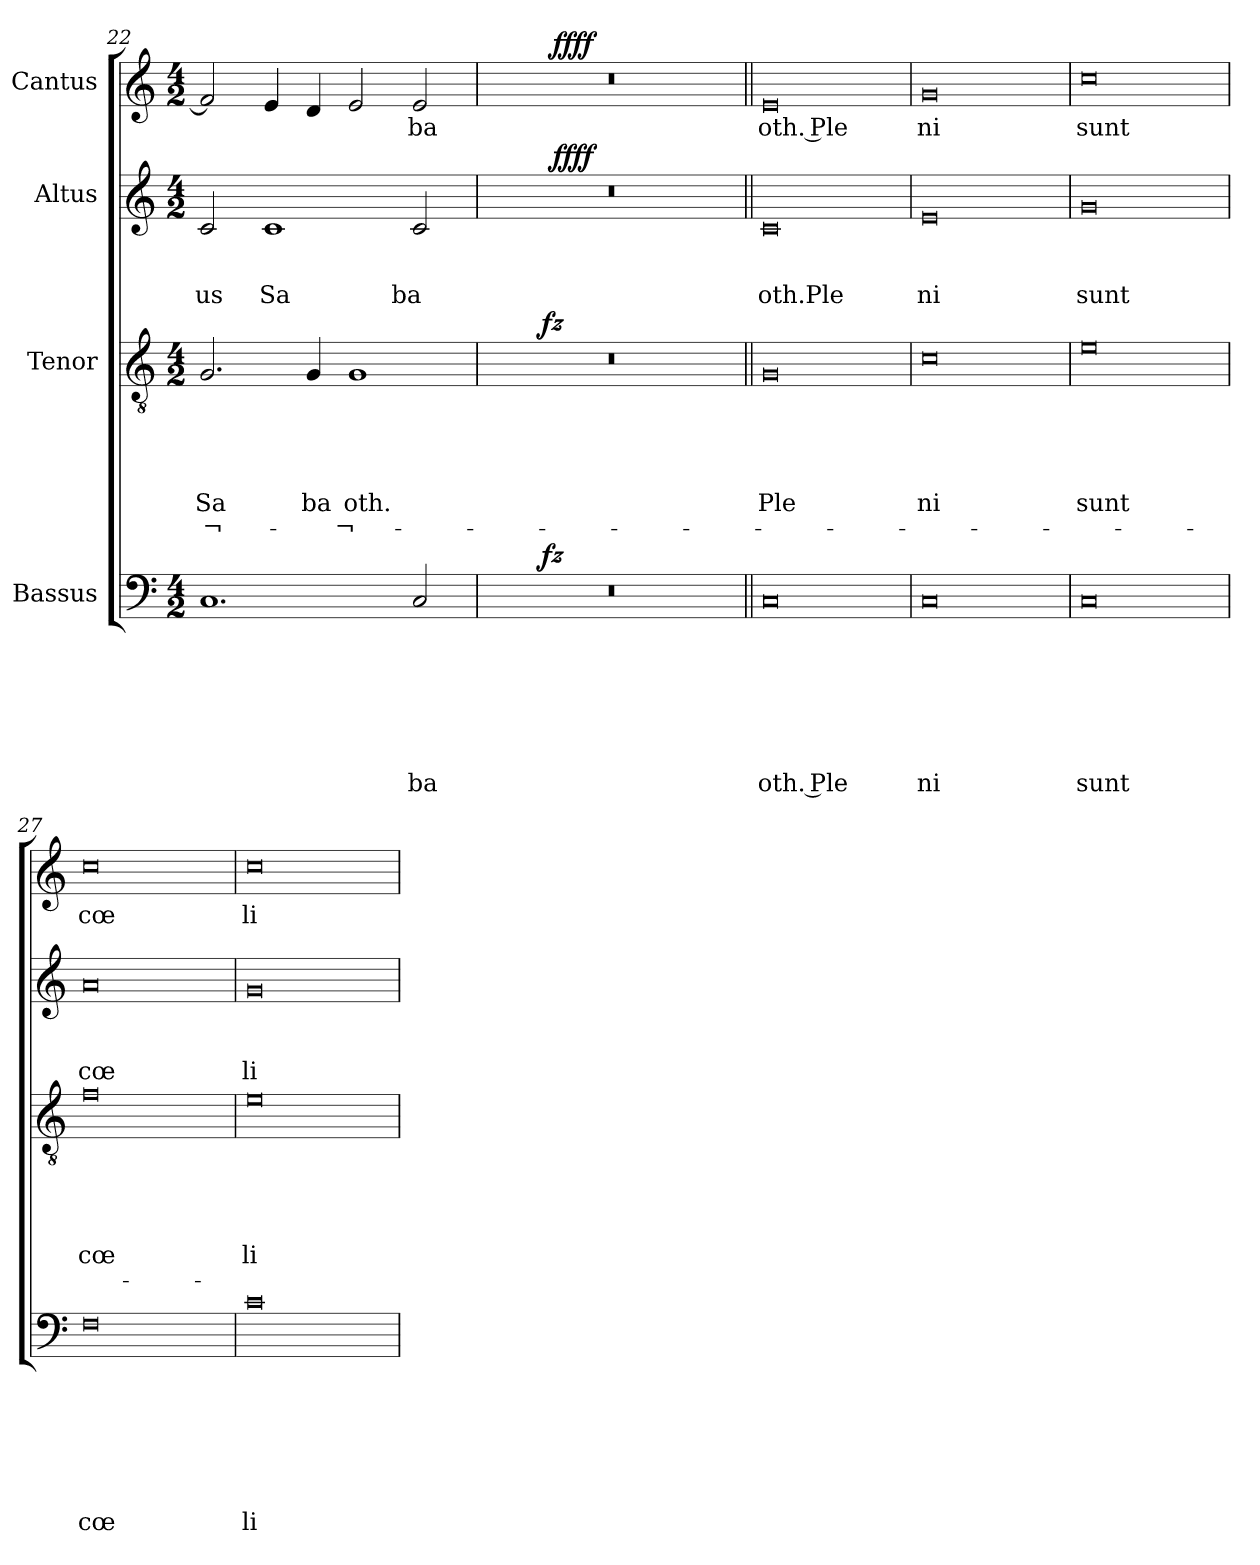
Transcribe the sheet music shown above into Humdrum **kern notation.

**kern	**text	**text	**text	**text	**text	**text	**text	**dynam	**kern	**text	**text	**text	**text	**text	**text	**dynam	**kern	**text	**text	**text	**dynam	**kern	**text	**dynam
*part4	*part4	*part4	*part4	*part4	*part4	*part4	*part4	*part4	*part3	*part3	*part3	*part3	*part3	*part3	*part3	*part3	*part2	*part2	*part2	*part2	*part2	*part1	*part1	*part1
*staff4	*staff4	*staff4	*staff4	*staff4	*staff4	*staff4	*staff4	*staff4	*staff3	*staff3	*staff3	*staff3	*staff3	*staff3	*staff3	*staff3	*staff2	*staff2	*staff2	*staff2	*staff2	*staff1	*staff1	*staff1
*I"Bassus	*	*	*	*	*	*	*	*	*I"Tenor	*	*	*	*	*	*	*	*I"Altus	*	*	*	*	*I"Cantus	*	*
*clefF4	*	*	*	*	*	*	*	*	*clefGv2	*	*	*	*	*	*	*	*clefG2	*	*	*	*	*clefG2	*	*
*k[]	*	*	*	*	*	*	*	*	*k[]	*	*	*	*	*	*	*	*k[]	*	*	*	*	*k[]	*	*
*C:	*	*	*	*	*	*	*	*	*C:	*	*	*	*	*	*	*	*C:	*	*	*	*	*C:	*	*
*M4/2	*	*	*	*	*	*	*	*	*M4/2	*	*	*	*	*	*	*	*M4/2	*	*	*	*	*M4/2	*	*
=22	=22	=22	=22	=22	=22	=22	=22	=22	=22	=22	=22	=22	=22	=22	=22	=22	=22	=22	=22	=22	=22	=22	=22	=22
!	!	!	!	!	!	!	!	!	!	!	!	!	!	!LO:LY:b	!LO:LY:b	!	!	!	!	!LO:LY:b	!	!	!	!
1.C	.	.	.	.	.	.	.	.	2.G/	.	.	.	.	Sa	-¬-	.	2c/	.	.	us	.	2f/]	.	.
!	!	!	!	!	!	!	!	!	!	!	!	!	!	!	!	!	!	!	!	!LO:LY:b	!	!	!	!
.	.	.	.	.	.	.	.	.	.	.	.	.	.	.	.	.	1c	.	.	Sa	.	4e/	.	.
!	!	!	!	!	!	!	!	!	!	!	!	!	!	!LO:LY:b	!	!	!	!	!	!	!	!	!	!
.	.	.	.	.	.	.	.	.	4G/	.	.	.	.	ba	.	.	.	.	.	.	.	4d/	.	.
!	!	!	!	!	!	!	!	!	!	!	!	!	!	!LO:LY:b	!LO:LY:b	!	!	!	!	!	!	!	!	!
.	.	.	.	.	.	.	.	.	1G	.	.	.	.	oth.	-¬-	.	.	.	.	.	.	2e/	.	.
!	!	!	!	!	!	!	!LO:LY:b	!	!	!	!	!	!	!	!	!	!	!	!	!LO:LY:b	!	!	!LO:LY:b	!
2C/	.	.	.	.	.	.	ba	.	.	.	.	.	.	.	.	.	2c/	.	.	ba	.	2e/	ba	.
=23	=23	=23	=23	=23	=23	=23	=23	=23	=23	=23	=23	=23	=23	=23	=23	=23	=23	=23	=23	=23	=23	=23	=23	=23
*^	*	*	*	*	*	*	*	*	*^	*	*	*	*	*	*	*	*^	*	*	*	*	*^	*	*
0r	4..ryy	.	.	.	.	.	.	.	.	0r	4..ryy	.	.	.	.	.	.	.	0r	4...ryy	.	.	.	.	0r	4...ryy	.	.
!	!	!	!	!	!	!	!	!	!LO:DY:b	!	!	!	!	!	!	!	!	!LO:DY:b	!	!	!	!	!	!	!	!	!	!
.	1ryy	.	.	.	.	.	.	.	fz	.	1ryy	.	.	.	.	.	.	fz	.	.	.	.	.	.	.	.	.	.
!	!	!	!	!	!	!	!	!	!	!	!	!	!	!	!	!	!	!	!	!	!	!	!	!LO:DY:b	!	!	!	!LO:DY:b
.	.	.	.	.	.	.	.	.	.	.	.	.	.	.	.	.	.	.	.	1ryy	.	.	.	ffff	.	1ryy	.	ffff
.	2ryy	.	.	.	.	.	.	.	.	.	2ryy	.	.	.	.	.	.	.	.	.	.	.	.	.	.	.	.	.
.	.	.	.	.	.	.	.	.	.	.	.	.	.	.	.	.	.	.	.	2ryy	.	.	.	.	.	2ryy	.	.
.	16ryy	.	.	.	.	.	.	.	.	.	16ryy	.	.	.	.	.	.	.	.	.	.	.	.	.	.	.	.	.
.	.	.	.	.	.	.	.	.	.	.	.	.	.	.	.	.	.	.	.	32ryy	.	.	.	.	.	32ryy	.	.
=24||	=24||	=24||	=24||	=24||	=24||	=24||	=24||	=24||	=24||	=24||	=24||	=24||	=24||	=24||	=24||	=24||	=24||	=24||	=24||	=24||	=24||	=24||	=24||	=24||	=24||	=24||	=24||	=24||
!	!	!	!	!	!	!	!	!LO:LY:b:rj	!	!	!	!	!	!	!	!LO:LY:b	!	!	!	!	!	!	!LO:LY:b:rj	!	!	!	!LO:LY:b:rj	!
*v	*v	*	*	*	*	*	*	*	*	*	*	*	*	*	*	*	*	*	*v	*v	*	*	*	*	*v	*v	*	*
*	*	*	*	*	*	*	*	*	*v	*v	*	*	*	*	*	*	*	*	*	*	*	*	*	*	*
0C	.	.	.	.	.	.	oth. Ple	.	0G	.	.	.	.	Ple	.	.	0c	.	.	oth.Ple	.	0e	oth. Ple	.
=25	=25	=25	=25	=25	=25	=25	=25	=25	=25	=25	=25	=25	=25	=25	=25	=25	=25	=25	=25	=25	=25	=25	=25	=25
!	!	!	!	!	!	!	!LO:LY:b	!	!	!	!	!	!	!LO:LY:b	!	!	!	!	!	!LO:LY:b	!	!	!LO:LY:b	!
0C	.	.	.	.	.	.	ni	.	0c	.	.	.	.	ni	.	.	0e	.	.	ni	.	0g	ni	.
=26	=26	=26	=26	=26	=26	=26	=26	=26	=26	=26	=26	=26	=26	=26	=26	=26	=26	=26	=26	=26	=26	=26	=26	=26
!	!	!	!	!	!	!	!LO:LY:b	!	!	!	!	!	!	!LO:LY:b	!	!	!	!	!	!LO:LY:b	!	!	!LO:LY:b	!
0C	.	.	.	.	.	.	sunt	.	0e	.	.	.	.	sunt	.	.	0g	.	.	sunt	.	0cc	sunt	.
=27	=27	=27	=27	=27	=27	=27	=27	=27	=27	=27	=27	=27	=27	=27	=27	=27	=27	=27	=27	=27	=27	=27	=27	=27
!	!	!	!	!	!	!	!LO:LY:b	!	!	!	!	!	!	!LO:LY:b	!	!	!	!	!	!LO:LY:b	!	!	!LO:LY:b	!
0F	.	.	.	.	.	.	cœ	.	0f	.	.	.	.	cœ	.	.	0a	.	.	cœ	.	0cc	cœ	.
=28	=28	=28	=28	=28	=28	=28	=28	=28	=28	=28	=28	=28	=28	=28	=28	=28	=28	=28	=28	=28	=28	=28	=28	=28
!	!	!	!	!	!	!	!LO:LY:b	!	!	!	!	!	!	!LO:LY:b	!	!	!	!	!	!LO:LY:b	!	!	!LO:LY:b	!
0c	.	.	.	.	.	.	li	.	0e	.	.	.	.	li	.	.	0g	.	.	li	.	0cc	li	.
=	=	=	=	=	=	=	=	=	=	=	=	=	=	=	=	=	=	=	=	=	=	=	=	=
*-	*-	*-	*-	*-	*-	*-	*-	*-	*-	*-	*-	*-	*-	*-	*-	*-	*-	*-	*-	*-	*-	*-	*-	*-
